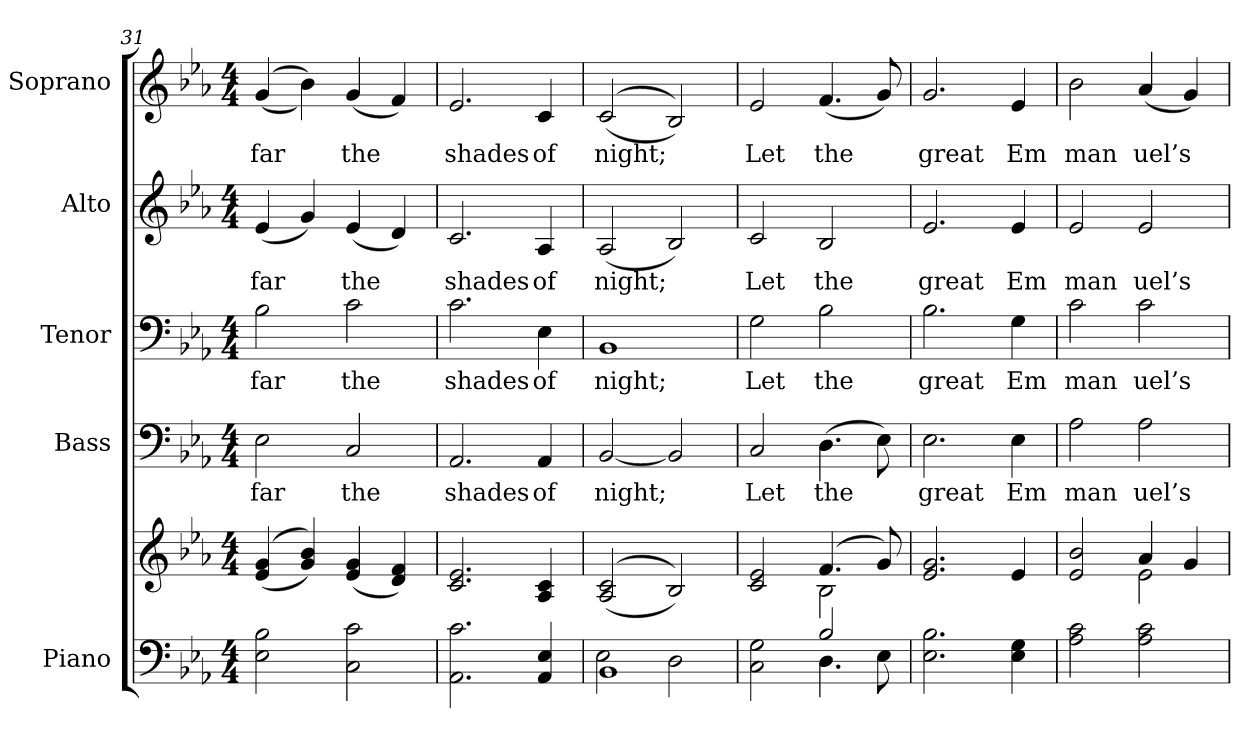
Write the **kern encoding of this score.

**kern	**kern	**kern	**text	**kern	**text	**kern	**text	**kern	**text
*part5	*part5	*part4	*part4	*part3	*part3	*part2	*part2	*part1	*part1
*staff6	*staff5	*staff4	*staff4	*staff3	*staff3	*staff2	*staff2	*staff1	*staff1
*I"Piano	*	*I"Bass	*	*I"Tenor	*	*I"Alto	*	*I"Soprano	*
*I'Pno.	*	*I'B.	*	*I'T.	*	*I'A.	*	*I'S.	*
!!LO:PB:g=z
*clefF4	*clefG2	*clefF4	*	*clefF4	*	*clefG2	*	*clefG2	*
*k[b-e-a-]	*k[b-e-a-]	*k[b-e-a-]	*	*k[b-e-a-]	*	*k[b-e-a-]	*	*k[b-e-a-]	*
*E-:	*E-:	*E-:	*	*E-:	*	*E-:	*	*E-:	*
*M4/4	*M4/4	*M4/4	*	*M4/4	*	*M4/4	*	*M4/4	*
=31	=31	=31	=31	=31	=31	=31	=31	=31	=31
!	!	!	!LO:LY:b:color=#000000	!	!	!	!	!	!
!	!	!	!	!	!LO:LY:b:color=#000000	!	!	!	!
!	!	!	!	!	!	!	!LO:LY:b:color=#000000	!	!
!	!	!	!	!	!	!	!	!	!LO:LY:b:color=#000000
2E-i\ 2B-i	((4e-i/ 4gi	2E-i\	far	2B-i\	far	(4e-i/	far	((4gi/	far
.	4gi/ 4b-i))	.	.	.	.	4gi/)	.	4b-i\))	.
!	!	!	!LO:LY:b:color=#000000	!	!	!	!	!	!
!	!	!	!	!	!LO:LY:b:color=#000000	!	!	!	!
!	!	!	!	!	!	!	!LO:LY:b:color=#000000	!	!
!	!	!	!	!	!	!	!	!	!LO:LY:b:color=#000000
2Ci\ 2ci	(4e-i/ 4gi	2Ci/	the	2ci\	the	(4e-i/	the	(4gi/	the
.	4di/ 4fi)	.	.	.	.	4di/)	.	4fi/)	.
=32	=32	=32	=32	=32	=32	=32	=32	=32	=32
!	!	!	!LO:LY:b:color=#000000	!	!	!	!	!	!
!	!	!	!	!	!LO:LY:b:color=#000000	!	!	!	!
!	!	!	!	!	!	!	!LO:LY:b:color=#000000	!	!
!	!	!	!	!	!	!	!	!	!LO:LY:b:color=#000000
2.AA-i\ 2.ci	2.ci/ 2.e-i	2.AA-i/	shades	2.ci\	shades	2.ci/	shades	2.e-i/	shades
!	!	!	!LO:LY:b:color=#000000	!	!	!	!	!	!
!	!	!	!	!	!LO:LY:b:color=#000000	!	!	!	!
!	!	!	!	!	!	!	!LO:LY:b:color=#000000	!	!
!	!	!	!	!	!	!	!	!	!LO:LY:b:color=#000000
4AA-i/ 4E-i	4A-i/ 4ci	4AA-i/	of	4E-i\	of	4A-i/	of	4ci/	of
=33	=33	=33	=33	=33	=33	=33	=33	=33	=33
*^	*	*	*	*	*	*	*	*	*
!	!	!	!	!LO:LY:b:color=#000000	!	!	!	!	!	!
!	!	!	!	!	!	!LO:LY:b:color=#000000	!	!	!	!
!	!	!	!	!	!	!	!	!LO:LY:b:color=#000000	!	!
!	!	!	!	!	!	!	!	!	!	!LO:LY:b:color=#000000
1BB-i	2E-i\	((2A-i/ 2ci	[<2BB-i/	night;	1BB-i	night;	(2A-i/	night;	((2ci/	night;
.	2Di\	2B-i/))	2BB-i/]	.	.	.	2B-i/)	.	2B-i/))	.
!!LO:PB:g=z
=34	=34	=34	=34	=34	=34	=34	=34	=34	=34	=34
*	*	*^	*	*	*	*	*	*	*	*
!	!	!	!	!	!LO:LY:b:color=#000000	!	!	!	!	!	!
!	!	!	!	!	!	!	!LO:LY:b:color=#000000	!	!	!	!
!	!	!	!	!	!	!	!	!	!LO:LY:b:color=#000000	!	!
!	!	!	!	!	!	!	!	!	!	!	!LO:LY:b:color=#000000
2Ci\ 2Gi	2ryy	2ci/ 2e-i	2ryy	2Ci/	Let	2Gi\	Let	2ci/	Let	2e-i/	Let
!	!	!	!	!	!LO:LY:b:color=#000000	!	!	!	!	!	!
!	!	!	!	!	!	!	!LO:LY:b:color=#000000	!	!	!	!
!	!	!	!	!	!	!	!	!	!LO:LY:b:color=#000000	!	!
!	!	!	!	!	!	!	!	!	!	!	!LO:LY:b:color=#000000
2B-i/	4.Di\	(4.fi/	2B-i\	(4.Di\	the	2B-i\	the	2B-i/	the	(4.fi/	the
.	8E-i\	8gi/)	.	8E-i\)	.	.	.	.	.	8gi/)	.
*v	*v	*	*	*	*	*	*	*	*	*	*
*	*v	*v	*	*	*	*	*	*	*	*
=35	=35	=35	=35	=35	=35	=35	=35	=35	=35
*^	*	*	*	*	*	*	*	*	*
!	!	!	!	!LO:LY:b:color=#000000	!	!	!	!	!	!
*v	*v	*	*	*	*	*	*	*	*	*
*^	*	*	*	*	*	*	*	*	*
!	!	!	!	!	!	!LO:LY:b:color=#000000	!	!	!	!
*v	*v	*	*	*	*	*	*	*	*	*
*^	*	*	*	*	*	*	*	*	*
!	!	!	!	!	!	!	!	!LO:LY:b:color=#000000	!	!
*v	*v	*	*	*	*	*	*	*	*	*
*^	*	*	*	*	*	*	*	*	*
!	!	!	!	!	!	!	!	!	!	!LO:LY:b:color=#000000
*v	*v	*	*	*	*	*	*	*	*	*
2.E-i\ 2.B-i	2.e-i/ 2.gi	2.E-i\	great	2.B-i\	great	2.e-i/	great	2.gi/	great
!	!	!	!LO:LY:b:color=#000000	!	!	!	!	!	!
!	!	!	!	!	!LO:LY:b:color=#000000	!	!	!	!
!	!	!	!	!	!	!	!LO:LY:b:color=#000000	!	!
!	!	!	!	!	!	!	!	!	!LO:LY:b:color=#000000
4E-i\ 4Gi	4e-i/	4E-i\	Em	4Gi\	Em	4e-i/	Em	4e-i/	Em
=36	=36	=36	=36	=36	=36	=36	=36	=36	=36
*	*^	*	*	*	*	*	*	*	*
!	!	!	!	!LO:LY:b:color=#000000	!	!	!	!	!	!
!	!	!	!	!	!	!LO:LY:b:color=#000000	!	!	!	!
!	!	!	!	!	!	!	!	!LO:LY:b:color=#000000	!	!
!	!	!	!	!	!	!	!	!	!	!LO:LY:b:color=#000000
2A-i\ 2ci	2e-i/ 2b-i	2ryy	2A-i\	man	2ci\	man	2e-i/	man	2b-i\	man
!	!	!	!	!LO:LY:b:color=#000000	!	!	!	!	!	!
!	!	!	!	!	!	!LO:LY:b:color=#000000	!	!	!	!
!	!	!	!	!	!	!	!	!LO:LY:b:color=#000000	!	!
!	!	!	!	!	!	!	!	!	!	!LO:LY:b:color=#000000
2A-i\ 2ci	4a-i/	2e-i\	2A-i\	uel’s	2ci\	uel’s	2e-i/	uel’s	(4a-i/	uel’s
.	4gi/	.	.	.	.	.	.	.	4gi/)	.
*	*v	*v	*	*	*	*	*	*	*	*
=	=	=	=	=	=	=	=	=	=
*-	*-	*-	*-	*-	*-	*-	*-	*-	*-
